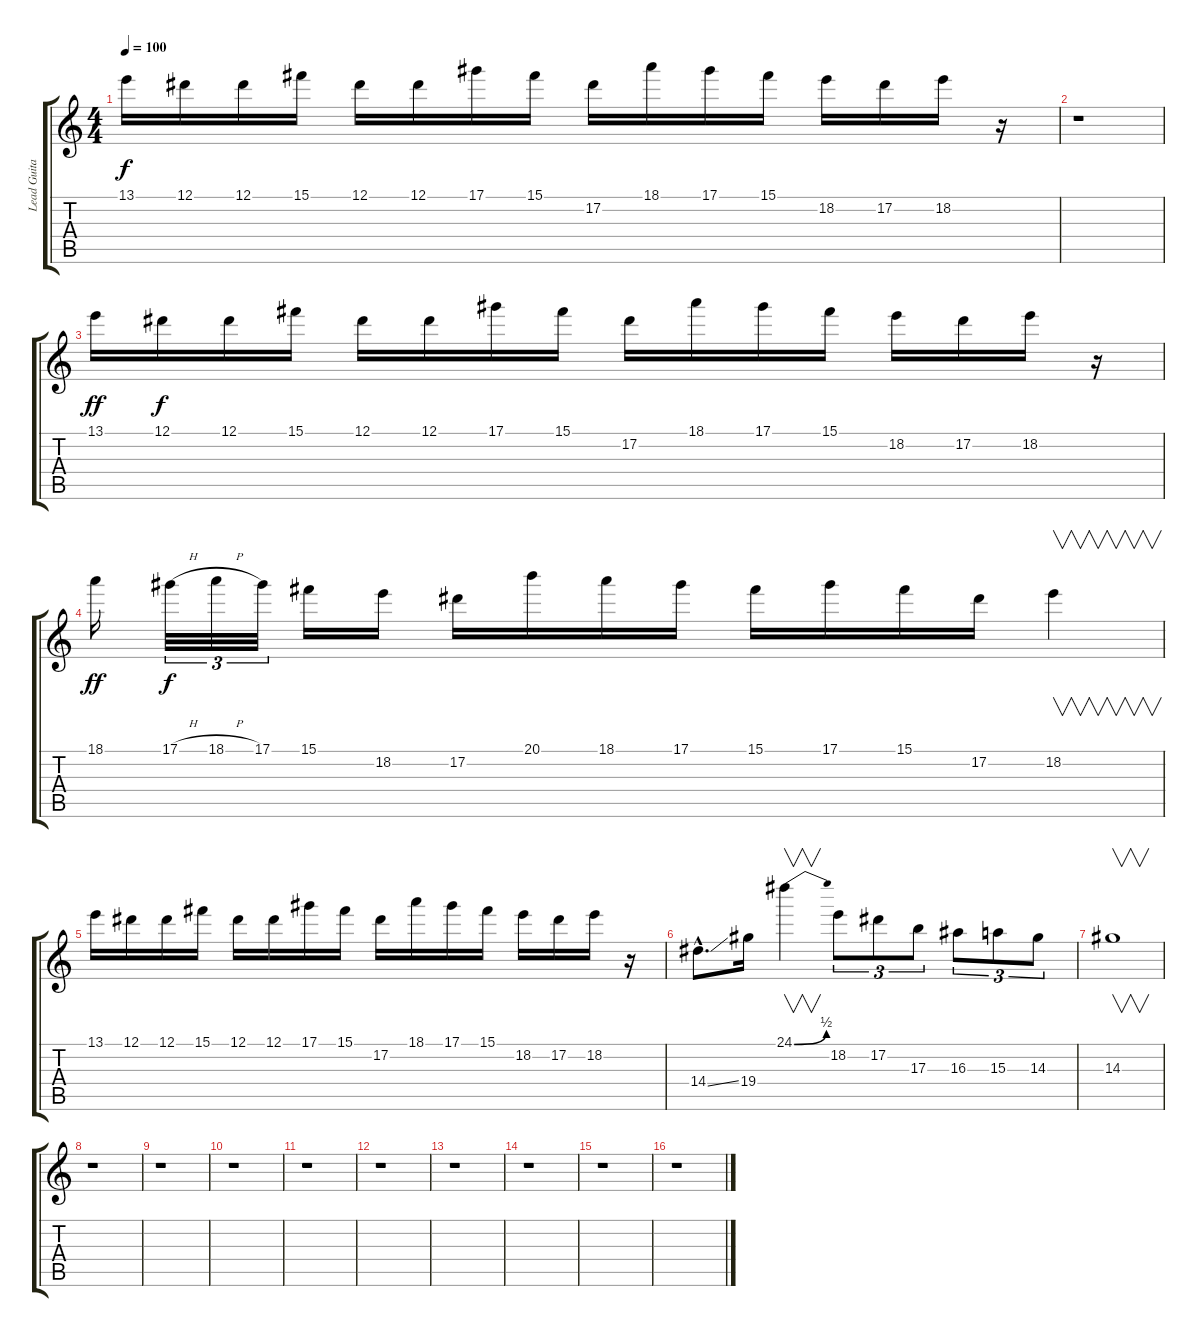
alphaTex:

\track ("Lead Guitar" "Lead Guita") {instrument overdrivenguitar}
\staff {score tabs}
\tuning (Eb4 Bb3 Gb3 Db3 Ab2 Db2) {hide}
\ts (4 4)
\tempo 100
\clef g2
\ks c
13.1.16{dy f} 12.1.16 12.1.16 15.1.16 12.1.16 12.1.16 17.1.16 15.1.16 17.2.16 18.1.16 17.1.16 15.1.16 18.2.16 17.2.16 18.2.16 r.16 |
r.1 |
13.1.16{dy ff} 12.1.16{dy f} 12.1.16 15.1.16 12.1.16 12.1.16 17.1.16 15.1.16 17.2.16 18.1.16 17.1.16 15.1.16 18.2.16 17.2.16 18.2.16 r.16 |
18.1.16{dy ff} 17.1{h}.32{tu (3 2) dy f} 18.1{h}.32{tu (3 2)} 17.1.32{tu (3 2)} 15.1.16 18.2.16 17.2.16 20.1.16 18.1.16 17.1.16 15.1.16 17.1.16 15.1.16 17.2.16 18.2.4{v} |
13.1.16 12.1.16 12.1.16 15.1.16 12.1.16 12.1.16 17.1.16 15.1.16 17.2.16 18.1.16 17.1.16 15.1.16 18.2.16 17.2.16 18.2.16 r.16 |
14.4{ss hac}.8{d} 19.4.16 24.1{be (bend 0 0 60 2)}.4{v} 18.2.8{tu (3 2)} 17.2.8{tu (3 2)} 17.3.8{tu (3 2)} 16.3.8{tu (3 2)} 15.3.8{tu (3 2)} 14.3.8{tu (3 2)} |
14.3.1{v} |
r.1 |
r.1 |
r.1 |
r.1 |
r.1 |
r.1 |
r.1 |
r.1 |
r.1
